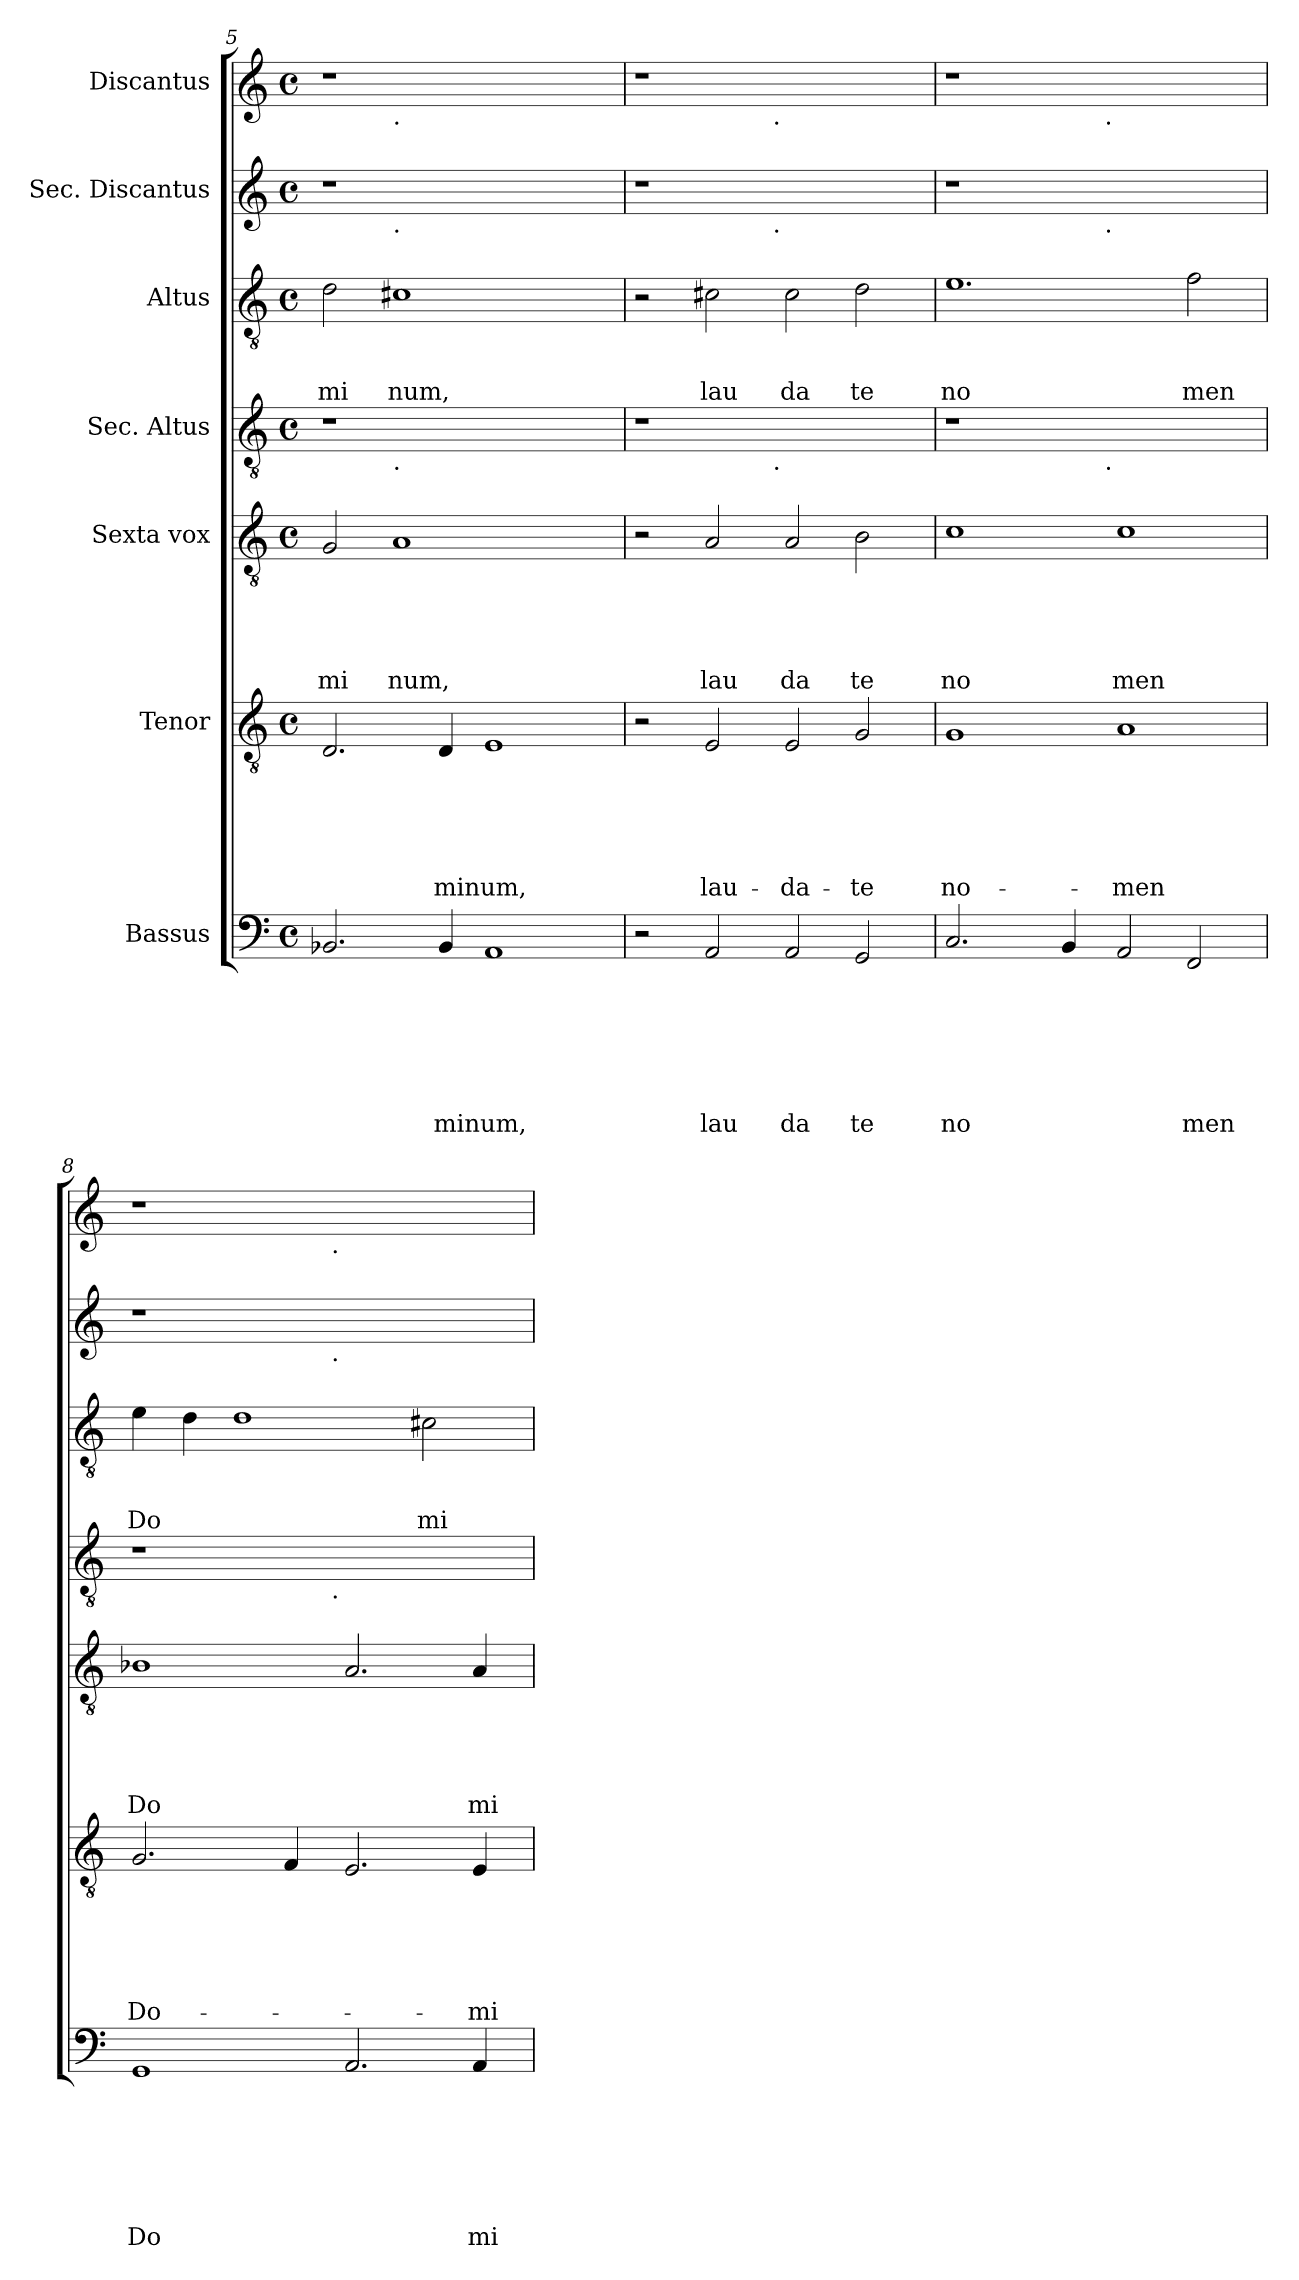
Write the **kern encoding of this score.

**kern	**text	**text	**text	**text	**text	**text	**text	**kern	**text	**text	**text	**text	**text	**text	**kern	**text	**text	**text	**text	**text	**kern	**kern	**text	**text	**text	**kern	**kern
*part7	*part7	*part7	*part7	*part7	*part7	*part7	*part7	*part6	*part6	*part6	*part6	*part6	*part6	*part6	*part5	*part5	*part5	*part5	*part5	*part5	*part4	*part3	*part3	*part3	*part3	*part2	*part1
*staff7	*staff7	*staff7	*staff7	*staff7	*staff7	*staff7	*staff7	*staff6	*staff6	*staff6	*staff6	*staff6	*staff6	*staff6	*staff5	*staff5	*staff5	*staff5	*staff5	*staff5	*staff4	*staff3	*staff3	*staff3	*staff3	*staff2	*staff1
*I"Bassus	*	*	*	*	*	*	*	*I"Tenor	*	*	*	*	*	*	*I"Sexta vox	*	*	*	*	*	*I"Sec. Altus	*I"Altus	*	*	*	*I"Sec. Discantus	*I"Discantus
*clefF4	*	*	*	*	*	*	*	*clefGv2	*	*	*	*	*	*	*clefGv2	*	*	*	*	*	*clefGv2	*clefGv2	*	*	*	*clefG2	*clefG2
*k[]	*	*	*	*	*	*	*	*k[]	*	*	*	*	*	*	*k[]	*	*	*	*	*	*k[]	*k[]	*	*	*	*k[]	*k[]
*C:	*	*	*	*	*	*	*	*C:	*	*	*	*	*	*	*C:	*	*	*	*	*	*C:	*C:	*	*	*	*C:	*C:
*M4/4	*	*	*	*	*	*	*	*M4/4	*	*	*	*	*	*	*M4/4	*	*	*	*	*	*M4/4	*M4/4	*	*	*	*M4/4	*M4/4
*met(c)	*	*	*	*	*	*	*	*met(c)	*	*	*	*	*	*	*met(c)	*	*	*	*	*	*met(c)	*met(c)	*	*	*	*met(c)	*met(c)
=5	=5	=5	=5	=5	=5	=5	=5	=5	=5	=5	=5	=5	=5	=5	=5	=5	=5	=5	=5	=5	=5	=5	=5	=5	=5	=5	=5
!	!	!	!	!	!	!	!	!	!	!	!	!	!	!	!	!	!	!	!	!LO:LY:b	!	!	!	!	!LO:LY:b	!	!
*	*	*	*	*	*	*	*	*	*	*	*	*	*	*	*	*	*	*	*	*	*^	*	*	*	*	*^	*^
2.BB-X/	.	.	.	.	.	.	.	2.D/	.	.	.	.	.	.	2G/	.	.	.	.	mi	1r	2ryy	2d\	.	.	mi	1r	2ryy	1r	2ryy
!	!	!	!	!	!	!	!	!	!	!	!	!	!	!	!	!	!	!	!	!	!	!	!	!	!	!	!	!	!	!LO:TX:b:t=.
!	!	!	!	!	!	!	!	!	!	!	!	!	!	!	!	!	!	!	!	!	!	!	!	!	!	!	!	!LO:TX:b:t=.	!	!
!	!	!	!	!	!	!	!	!	!	!	!	!	!	!	!	!	!	!	!	!	!	!LO:TX:b:t=.	!	!	!	!	!	!	!	!
!	!	!	!	!	!	!	!	!	!	!	!	!	!	!	!	!	!	!	!	!LO:LY:b	!	!	!	!	!	!LO:LY:b	!	!	!	!
.	.	.	.	.	.	.	.	.	.	.	.	.	.	.	1A	.	.	.	.	num,	.	1.ryy	1c#X	.	.	num,	.	1.ryy	.	1.ryy
!	!	!	!	!	!	!	!LO:LY:b	!	!	!	!	!	!	!LO:LY:b	!	!	!	!	!	!	!	!	!	!	!	!	!	!	!	!
4BB-/	.	.	.	.	.	.	minum,	4D/	.	.	.	.	.	-minum,	.	.	.	.	.	.	.	.	.	.	.	.	.	.	.	.
1AA	.	.	.	.	.	.	.	1E	.	.	.	.	.	.	.	.	.	.	.	.	1ryy	.	.	.	.	.	1ryy	.	1ryy	.
.	.	.	.	.	.	.	.	.	.	.	.	.	.	.	2ryy	.	.	.	.	.	.	.	2ryy	.	.	.	.	.	.	.
=6	=6	=6	=6	=6	=6	=6	=6	=6	=6	=6	=6	=6	=6	=6	=6	=6	=6	=6	=6	=6	=6	=6	=6	=6	=6	=6	=6	=6	=6	=6
2r	.	.	.	.	.	.	.	2r	.	.	.	.	.	.	2r	.	.	.	.	.	1r	2ryy	2r	.	.	.	1r	2ryy	1r	2ryy
!	!	!	!	!	!	!	!LO:LY:b	!	!	!	!	!	!	!LO:LY:b	!	!	!	!	!	!LO:LY:b	!	!	!	!	!	!LO:LY:b	!	!	!	!
2AA/	.	.	.	.	.	.	lau	2E/	.	.	.	.	.	lau-	2A/	.	.	.	.	lau	.	4...ryy	2c#X\	.	.	lau	.	4...ryy	.	4...ryy
!	!	!	!	!	!	!	!	!	!	!	!	!	!	!	!	!	!	!	!	!	!	!	!	!	!	!	!	!	!	!LO:TX:b:t=.
!	!	!	!	!	!	!	!	!	!	!	!	!	!	!	!	!	!	!	!	!	!	!	!	!	!	!	!	!LO:TX:b:t=.	!	!
!	!	!	!	!	!	!	!	!	!	!	!	!	!	!	!	!	!	!	!	!	!	!LO:TX:b:t=.	!	!	!	!	!	!	!	!
.	.	.	.	.	.	.	.	.	.	.	.	.	.	.	.	.	.	.	.	.	.	1ryy	.	.	.	.	.	1ryy	.	1ryy
!	!	!	!	!	!	!	!LO:LY:b	!	!	!	!	!	!	!LO:LY:b	!	!	!	!	!	!LO:LY:b	!	!	!	!	!	!LO:LY:b	!	!	!	!
2AA/	.	.	.	.	.	.	da	2E/	.	.	.	.	.	-da-	2A/	.	.	.	.	da	1ryy	.	2c#\	.	.	da	1ryy	.	1ryy	.
!	!	!	!	!	!	!	!LO:LY:b	!	!	!	!	!	!	!LO:LY:b	!	!	!	!	!	!LO:LY:b	!	!	!	!	!	!LO:LY:b	!	!	!	!
2GG/	.	.	.	.	.	.	te	2G/	.	.	.	.	.	-te	2B\	.	.	.	.	te	.	.	2d\	.	.	te	.	.	.	.
.	.	.	.	.	.	.	.	.	.	.	.	.	.	.	.	.	.	.	.	.	.	32ryy	.	.	.	.	.	32ryy	.	32ryy
=7	=7	=7	=7	=7	=7	=7	=7	=7	=7	=7	=7	=7	=7	=7	=7	=7	=7	=7	=7	=7	=7	=7	=7	=7	=7	=7	=7	=7	=7	=7
!	!	!	!	!	!	!	!LO:LY:b	!	!	!	!	!	!	!LO:LY:b	!	!	!	!	!	!LO:LY:b	!	!	!	!	!	!LO:LY:b	!	!	!	!
2.C/	.	.	.	.	.	.	no	1G	.	.	.	.	.	no-	1c	.	.	.	.	no	1r	2ryy	1.e	.	.	no	1r	2ryy	1r	2ryy
.	.	.	.	.	.	.	.	.	.	.	.	.	.	.	.	.	.	.	.	.	.	4...ryy	.	.	.	.	.	4...ryy	.	4...ryy
4BB/	.	.	.	.	.	.	.	.	.	.	.	.	.	.	.	.	.	.	.	.	.	.	.	.	.	.	.	.	.	.
!	!	!	!	!	!	!	!	!	!	!	!	!	!	!	!	!	!	!	!	!	!	!	!	!	!	!	!	!	!	!LO:TX:b:t=.
!	!	!	!	!	!	!	!	!	!	!	!	!	!	!	!	!	!	!	!	!	!	!	!	!	!	!	!	!LO:TX:b:t=.	!	!
!	!	!	!	!	!	!	!	!	!	!	!	!	!	!	!	!	!	!	!	!	!	!LO:TX:b:t=.	!	!	!	!	!	!	!	!
.	.	.	.	.	.	.	.	.	.	.	.	.	.	.	.	.	.	.	.	.	.	1ryy	.	.	.	.	.	1ryy	.	1ryy
!	!	!	!	!	!	!	!	!	!	!	!	!	!	!LO:LY:b	!	!	!	!	!	!LO:LY:b	!	!	!	!	!	!	!	!	!	!
2AA/	.	.	.	.	.	.	.	1A	.	.	.	.	.	-men	1c	.	.	.	.	men	1ryy	.	.	.	.	.	1ryy	.	1ryy	.
!	!	!	!	!	!	!	!LO:LY:b	!	!	!	!	!	!	!	!	!	!	!	!	!	!	!	!	!	!	!LO:LY:b	!	!	!	!
2FF/	.	.	.	.	.	.	men	.	.	.	.	.	.	.	.	.	.	.	.	.	.	.	2f\	.	.	men	.	.	.	.
.	.	.	.	.	.	.	.	.	.	.	.	.	.	.	.	.	.	.	.	.	.	32ryy	.	.	.	.	.	32ryy	.	32ryy
=8	=8	=8	=8	=8	=8	=8	=8	=8	=8	=8	=8	=8	=8	=8	=8	=8	=8	=8	=8	=8	=8	=8	=8	=8	=8	=8	=8	=8	=8	=8
!	!	!	!	!	!	!	!LO:LY:b	!	!	!	!	!	!	!LO:LY:b	!	!	!	!	!	!LO:LY:b	!	!	!	!	!	!LO:LY:b	!	!	!	!
1GG	.	.	.	.	.	.	Do	2.G/	.	.	.	.	.	Do-	1B-X	.	.	.	.	Do	1r	2ryy	4e\	.	.	Do	1r	2ryy	1r	2ryy
.	.	.	.	.	.	.	.	.	.	.	.	.	.	.	.	.	.	.	.	.	.	.	4d\	.	.	.	.	.	.	.
.	.	.	.	.	.	.	.	.	.	.	.	.	.	.	.	.	.	.	.	.	.	4...ryy	1d	.	.	.	.	4...ryy	.	4...ryy
.	.	.	.	.	.	.	.	4F/	.	.	.	.	.	.	.	.	.	.	.	.	.	.	.	.	.	.	.	.	.	.
!	!	!	!	!	!	!	!	!	!	!	!	!	!	!	!	!	!	!	!	!	!	!	!	!	!	!	!	!	!	!LO:TX:b:t=.
!	!	!	!	!	!	!	!	!	!	!	!	!	!	!	!	!	!	!	!	!	!	!	!	!	!	!	!	!LO:TX:b:t=.	!	!
!	!	!	!	!	!	!	!	!	!	!	!	!	!	!	!	!	!	!	!	!	!	!LO:TX:b:t=.	!	!	!	!	!	!	!	!
.	.	.	.	.	.	.	.	.	.	.	.	.	.	.	.	.	.	.	.	.	.	1ryy	.	.	.	.	.	1ryy	.	1ryy
2.AA/	.	.	.	.	.	.	.	2.E/	.	.	.	.	.	.	2.A/	.	.	.	.	.	1ryy	.	.	.	.	.	1ryy	.	1ryy	.
!	!	!	!	!	!	!	!	!	!	!	!	!	!	!	!	!	!	!	!	!	!	!	!	!	!	!LO:LY:b	!	!	!	!
.	.	.	.	.	.	.	.	.	.	.	.	.	.	.	.	.	.	.	.	.	.	.	2c#X\	.	.	mi	.	.	.	.
!	!	!	!	!	!	!	!LO:LY:b	!	!	!	!	!	!	!LO:LY:b	!	!	!	!	!	!LO:LY:b	!	!	!	!	!	!	!	!	!	!
4AA/	.	.	.	.	.	.	mi	4E/	.	.	.	.	.	-mi-	4A/	.	.	.	.	mi	.	.	.	.	.	.	.	.	.	.
.	.	.	.	.	.	.	.	.	.	.	.	.	.	.	.	.	.	.	.	.	.	32ryy	.	.	.	.	.	32ryy	.	32ryy
*	*	*	*	*	*	*	*	*	*	*	*	*	*	*	*	*	*	*	*	*	*	*	*	*	*	*	*v	*v	*	*
*	*	*	*	*	*	*	*	*	*	*	*	*	*	*	*	*	*	*	*	*	*v	*v	*	*	*	*	*	*v	*v
=	=	=	=	=	=	=	=	=	=	=	=	=	=	=	=	=	=	=	=	=	=	=	=	=	=	=	=
*-	*-	*-	*-	*-	*-	*-	*-	*-	*-	*-	*-	*-	*-	*-	*-	*-	*-	*-	*-	*-	*-	*-	*-	*-	*-	*-	*-
